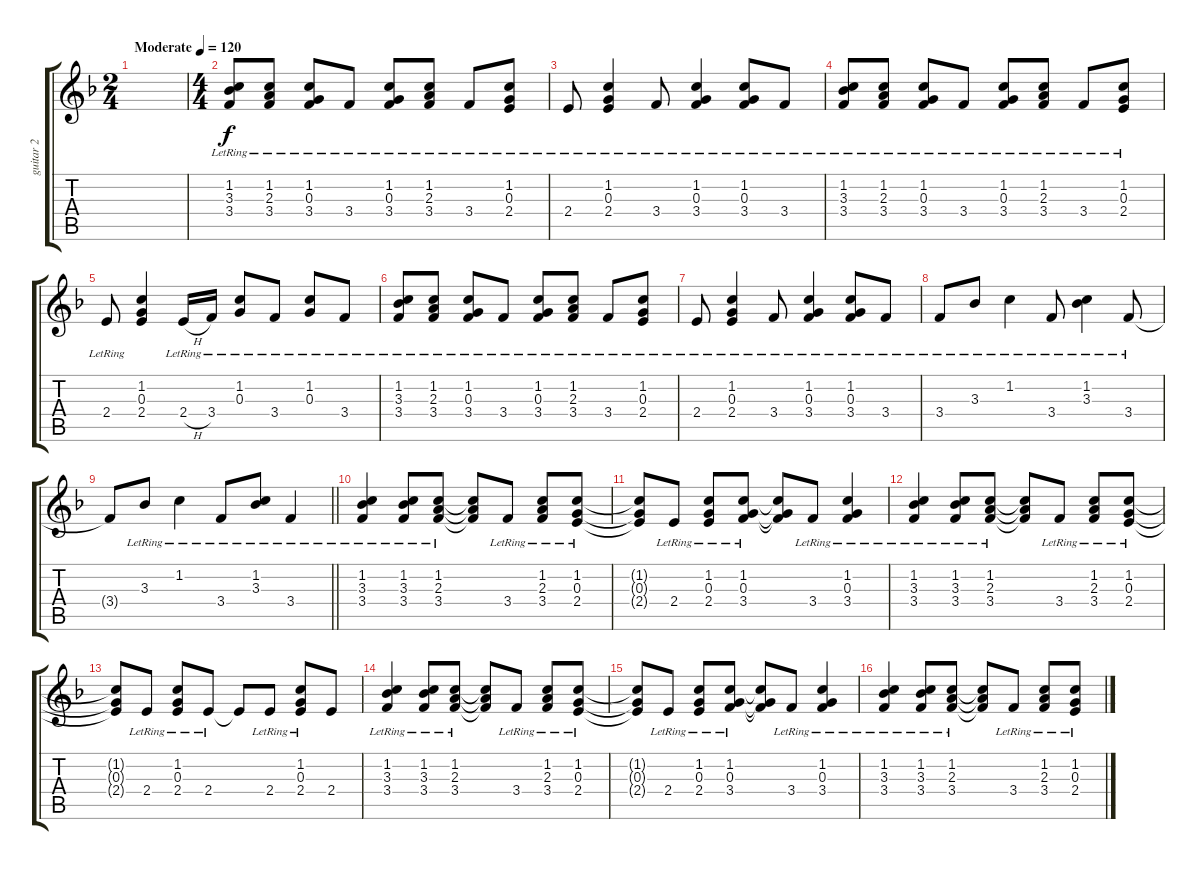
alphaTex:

\track ("guitar 2" "guitar 2") {instrument electricguitarclean}
\staff {score tabs}
\tuning (E4 B3 G3 D3 A2 E2) {hide}
\ts (2 4)
\tempo (120 "Moderate")
\clef g2
\ks f
|
\ts (4 4)
(1.2{lr} 3.3{lr} 3.4{lr}).8 (1.2{lr} 2.3{lr} 3.4{lr}).8 (1.2{lr} 0.3{lr} 3.4{lr}).8 3.4{lr}.8 (1.2{lr} 0.3{lr} 3.4{lr}).8 (1.2{lr} 2.3{lr} 3.4{lr}).8 3.4{lr}.8 (1.2{lr} 0.3{lr} 2.4{lr}).8 |
2.4{lr}.8 (1.2{lr} 0.3{lr} 2.4{lr}).4 3.4{lr}.8 (1.2{lr} 0.3{lr} 3.4{lr}).4 (1.2{lr} 0.3{lr} 3.4{lr}).8 3.4{lr}.8 |
(1.2{lr} 3.3{lr} 3.4{lr}).8 (1.2{lr} 2.3{lr} 3.4{lr}).8 (1.2{lr} 0.3{lr} 3.4{lr}).8 3.4{lr}.8 (1.2{lr} 0.3{lr} 3.4{lr}).8 (1.2{lr} 2.3{lr} 3.4{lr}).8 3.4{lr}.8 (1.2{lr} 0.3{lr} 2.4{lr}).8 |
2.4{lr}.8 (1.2 0.3 2.4).4 2.4{h lr}.16 3.4{lr}.16 (1.2{lr} 0.3{lr}).8 3.4{lr}.8 (1.2{lr} 0.3{lr}).8 3.4{lr}.8 |
(1.2{lr} 3.3{lr} 3.4{lr}).8 (1.2{lr} 2.3{lr} 3.4{lr}).8 (1.2{lr} 0.3{lr} 3.4{lr}).8 3.4{lr}.8 (1.2{lr} 0.3{lr} 3.4{lr}).8 (1.2{lr} 2.3{lr} 3.4{lr}).8 3.4{lr}.8 (1.2{lr} 0.3{lr} 2.4{lr}).8 |
2.4{lr}.8 (1.2{lr} 0.3{lr} 2.4{lr}).4 3.4{lr}.8 (1.2{lr} 0.3{lr} 3.4{lr}).4 (1.2{lr} 0.3{lr} 3.4{lr}).8 3.4{lr}.8 |
3.4{lr}.8 3.3{lr}.8 1.2{lr}.4 3.4{lr}.8 (1.2{lr} 3.3{lr}).4 3.4{lr}.8 |
\barLineRight lightlight
3.4{t}.8 3.3{lr}.8 1.2{lr}.4 3.4{lr}.8 (1.2{lr} 3.3{lr}).8 3.4{lr}.4 |
(1.2{lr} 3.3{lr} 3.4{lr}).4 (1.2{lr} 3.3{lr} 3.4{lr}).8 (1.2{lr} 2.3{lr} 3.4{lr}).8 (1.2{t} 2.3{t} 3.4{t}).8 3.4{lr}.8 (1.2{lr} 2.3{lr} 3.4{lr}).8 (1.2{lr} 0.3{lr} 2.4{lr}).8 |
(1.2{t} 0.3{t} 2.4{t}).8 2.4{lr}.8 (1.2{lr} 0.3{lr} 2.4{lr}).8 (1.2{lr} 0.3{lr} 3.4{lr}).8 (1.2{t} 0.3{t} 3.4{t}).8 3.4{lr}.8 (1.2{lr} 0.3{lr} 3.4{lr}).4 |
(1.2{lr} 3.3{lr} 3.4{lr}).4 (1.2{lr} 3.3{lr} 3.4{lr}).8 (1.2{lr} 2.3{lr} 3.4{lr}).8 (1.2{t} 2.3{t} 3.4{t}).8 3.4{lr}.8 (1.2{lr} 2.3{lr} 3.4{lr}).8 (1.2{lr} 0.3{lr} 2.4{lr}).8 |
(1.2{t} 0.3{t} 2.4{t}).8 2.4{lr}.8 (1.2{lr} 0.3{lr} 2.4{lr}).8 2.4{lr}.8 2.4{t}.8 2.4{lr}.8 (1.2{lr} 0.3{lr} 2.4{lr}).8 2.4.8 |
(1.2{lr} 3.3{lr} 3.4{lr}).4 (1.2{lr} 3.3{lr} 3.4{lr}).8 (1.2{lr} 2.3{lr} 3.4{lr}).8 (1.2{t} 2.3{t} 3.4{t}).8 3.4{lr}.8 (1.2{lr} 2.3{lr} 3.4{lr}).8 (1.2{lr} 0.3{lr} 2.4{lr}).8 |
(1.2{t} 0.3{t} 2.4{t}).8 2.4{lr}.8 (1.2{lr} 0.3{lr} 2.4{lr}).8 (1.2{lr} 0.3{lr} 3.4{lr}).8 (1.2{t} 0.3{t} 3.4{t}).8 3.4{lr}.8 (1.2{lr} 0.3{lr} 3.4{lr}).4 |
(1.2{lr} 3.3{lr} 3.4{lr}).4 (1.2{lr} 3.3{lr} 3.4{lr}).8 (1.2{lr} 2.3{lr} 3.4{lr}).8 (1.2{t} 2.3{t} 3.4{t}).8 3.4{lr}.8 (1.2{lr} 2.3{lr} 3.4{lr}).8 (1.2{lr} 0.3{lr} 2.4{lr}).8
